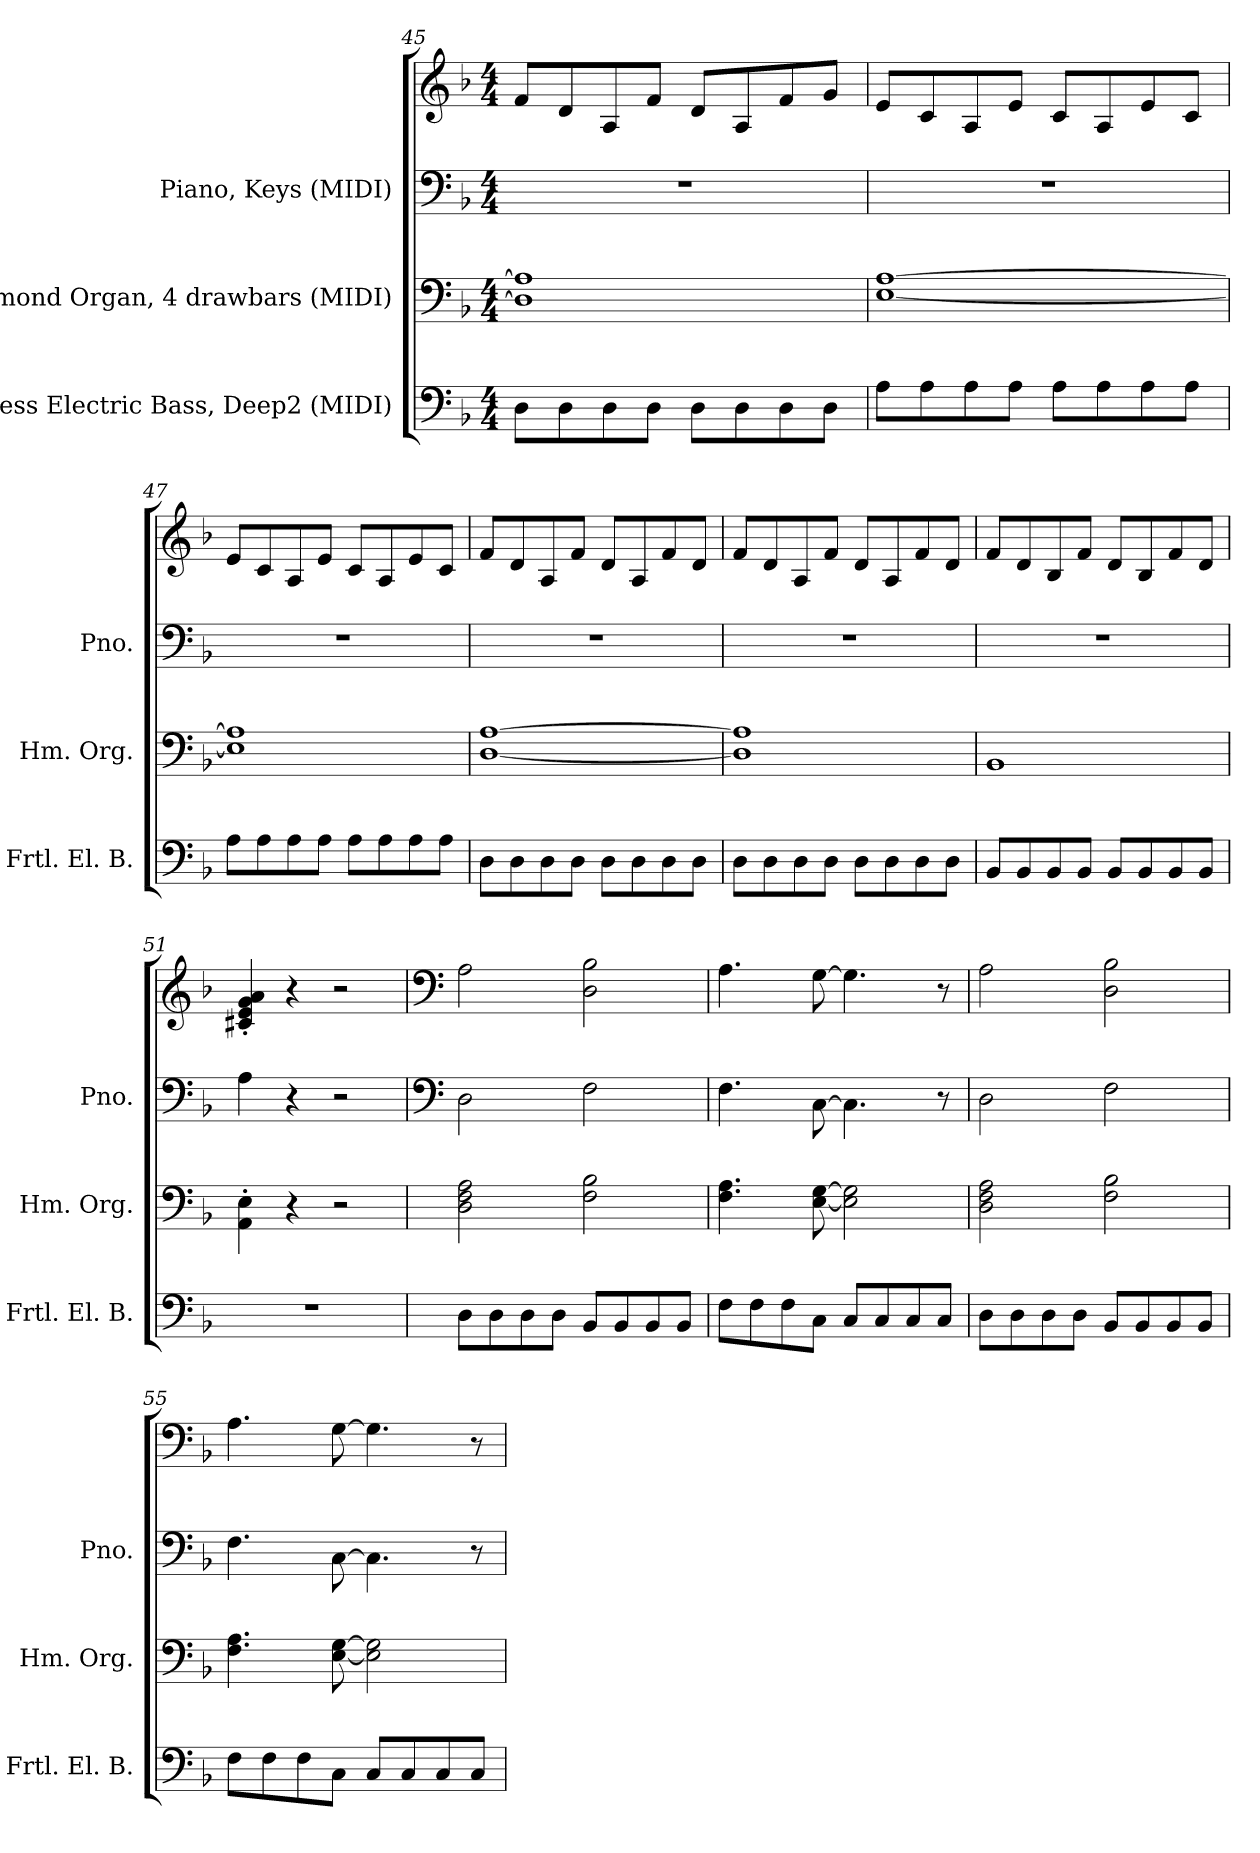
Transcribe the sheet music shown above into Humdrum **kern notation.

**kern	**kern	**kern	**kern
*part3	*part2	*part1	*part1
*staff4	*staff3	*staff2	*staff1
*I"Fretless Electric Bass, Deep2 (MIDI)	*I"Hammond Organ, 4 drawbars (MIDI)	*I"Piano, Keys (MIDI)	*
*I'Frtl. El. B.	*I'Hm. Org.	*I'Pno.	*
!!LO:LB:g=z
*clefF4	*clefF4	*clefF4	*clefG2
*ITrd7c12	*	*	*
*k[b-]	*k[b-]	*k[b-]	*k[b-]
*M4/4	*M4/4	*M4/4	*M4/4
=45	=45	=45	=45
8DD\L	1D] 1A]	1r	8f/L
8DD\	.	.	8d/
8DD\	.	.	8A/
8DD\J	.	.	8f/J
8DD\L	.	.	8d/L
8DD\	.	.	8A/
8DD\	.	.	8f/
8DD\J	.	.	8g/J
=46	=46	=46	=46
8AA\L	[1E [1A	1r	8e/L
8AA\	.	.	8c/
8AA\	.	.	8A/
8AA\J	.	.	8e/J
8AA\L	.	.	8c/L
8AA\	.	.	8A/
8AA\	.	.	8e/
8AA\J	.	.	8c/J
=47	=47	=47	=47
8AA\L	1E] 1A]	1r	8e/L
8AA\	.	.	8c/
8AA\	.	.	8A/
8AA\J	.	.	8e/J
8AA\L	.	.	8c/L
8AA\	.	.	8A/
8AA\	.	.	8e/
8AA\J	.	.	8c/J
=48	=48	=48	=48
8DD\L	[1D [1A	1r	8f/L
8DD\	.	.	8d/
8DD\	.	.	8A/
8DD\J	.	.	8f/J
8DD\L	.	.	8d/L
8DD\	.	.	8A/
8DD\	.	.	8f/
8DD\J	.	.	8d/J
!!LO:PB:g=z
=49	=49	=49	=49
8DD\L	1D] 1A]	1r	8f/L
8DD\	.	.	8d/
8DD\	.	.	8A/
8DD\J	.	.	8f/J
8DD\L	.	.	8d/L
8DD\	.	.	8A/
8DD\	.	.	8f/
8DD\J	.	.	8d/J
=50	=50	=50	=50
8BBB-/L	1BB-	1r	8f/L
8BBB-/	.	.	8d/
8BBB-/	.	.	8B-/
8BBB-/J	.	.	8f/J
8BBB-/L	.	.	8d/L
8BBB-/	.	.	8B-/
8BBB-/	.	.	8f/
8BBB-/J	.	.	8d/J
=51	=51	=51	=51
1r	4AA\' 4E\'	4A\	4c#X/' 4e/' 4g/' 4a/'
.	4r	4r	4r
.	2r	2r	2r
=52	=52	=52	=52
*	*	*clefF4	*clefF4
8DD\L	2D\ 2F\ 2A\	2D\	2A\
8DD\	.	.	.
8DD\	.	.	.
8DD\J	.	.	.
8BBB-/L	2F\ 2B-\	2F\	2D\ 2B-\
8BBB-/	.	.	.
8BBB-/	.	.	.
8BBB-/J	.	.	.
!!LO:LB:g=z
=53	=53	=53	=53
8FF\L	4.F\ 4.A\	4.F\	4.A\
8FF\	.	.	.
8FF\	.	.	.
8CC\J	[8E\ [8G\	[8C\	[8G\
8CC/L	2E\] 2G\]	4.C\]	4.G\]
8CC/	.	.	.
8CC/	.	.	.
8CC/J	.	8r	8r
=54	=54	=54	=54
8DD\L	2D\ 2F\ 2A\	2D\	2A\
8DD\	.	.	.
8DD\	.	.	.
8DD\J	.	.	.
8BBB-/L	2F\ 2B-\	2F\	2D\ 2B-\
8BBB-/	.	.	.
8BBB-/	.	.	.
8BBB-/J	.	.	.
=55	=55	=55	=55
8FF\L	4.F\ 4.A\	4.F\	4.A\
8FF\	.	.	.
8FF\	.	.	.
8CC\J	[8E\ [8G\	[8C\	[8G\
8CC/L	2E\] 2G\]	4.C\]	4.G\]
8CC/	.	.	.
8CC/	.	.	.
8CC/J	.	8r	8r
=	=	=	=
*-	*-	*-	*-
